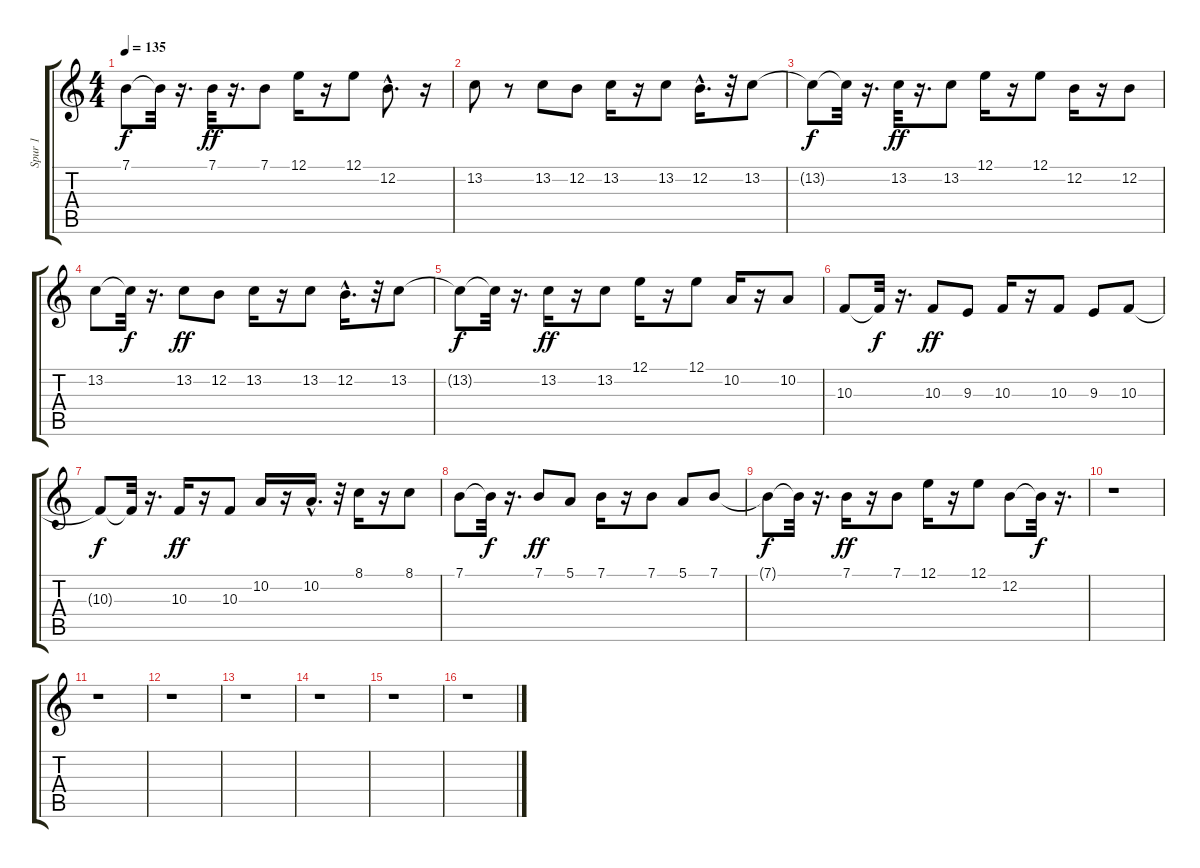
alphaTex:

\track ("Spur 1" "Spur 1") {instrument lead8bassandlead}
\staff {score tabs}
\tuning (E4 B3 G3 D3 A2 E2) {hide}
\ts (4 4)
\tempo 135
\clef g2
\ks c
7.1{t}.8{dy f} 7.1{t}.32 r.16{d} 7.1.32{dy ff} r.16{d} 7.1.8 12.1.16 r.16 12.1.8 12.2{hac}.8{d} r.16 |
13.2.8 r.8 13.2.8 12.2.8 13.2.16 r.16 13.2.8 12.2{hac}.16{d} r.32 13.2.8 |
13.2{t}.8{dy f} 13.2{t}.32 r.16{d} 13.2.32{dy ff} r.16{d} 13.2.8 12.1.16 r.16 12.1.8 12.2.16 r.16 12.2.8 |
13.2.8 13.2{t}.32{dy f} r.16{d} 13.2.8{dy ff} 12.2.8 13.2.16 r.16 13.2.8 12.2{hac}.16{d} r.32 13.2.8 |
13.2{t}.8{dy f} 13.2{t}.32 r.16{d} 13.2.16{dy ff} r.16 13.2.8 12.1.16 r.16 12.1.8 10.2.16 r.16 10.2.8 |
10.3.8 10.3{t}.32{dy f} r.16{d} 10.3.8{dy ff} 9.3.8 10.3.16 r.16 10.3.8 9.3.8 10.3.8 |
10.3{t}.8{dy f} 10.3{t}.32 r.16{d} 10.3.16{dy ff} r.16 10.3.8 10.2.16 r.16 10.2{hac}.16{d} r.32 8.1.16 r.16 8.1.8 |
7.1.8 7.1{t}.32{dy f} r.16{d} 7.1.8{dy ff} 5.1.8 7.1.16 r.16 7.1.8 5.1.8 7.1.8 |
7.1{t}.8{dy f} 7.1{t}.32 r.16{d} 7.1.16{dy ff} r.16 7.1.8 12.1.16 r.16 12.1.8 12.2.8 12.2{t}.32{dy f} r.16{d} |
r.1 |
r.1 |
r.1 |
r.1 |
r.1 |
r.1 |
r.1
